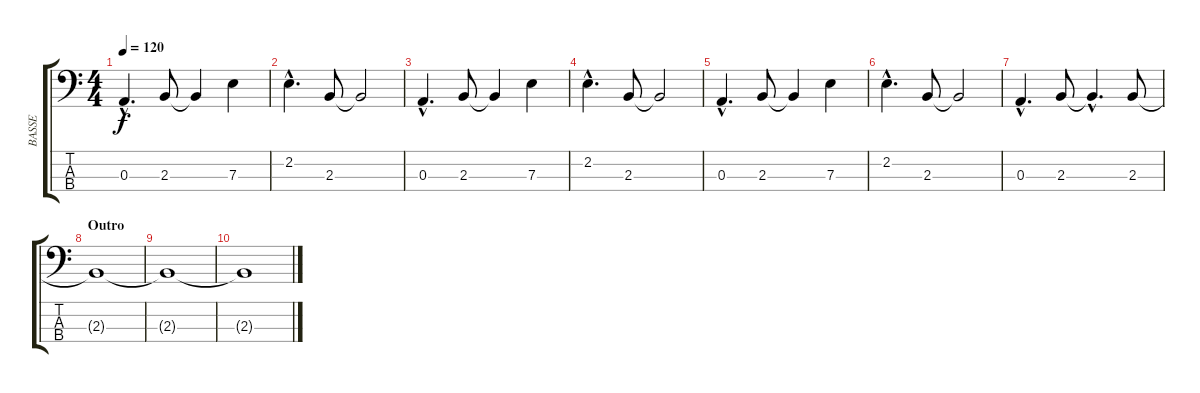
\track ("BASSE" "BASSE") {instrument electricbassfinger}
\staff {score tabs}
\tuning (G2 D2 A1 E1) {hide}
\ts (4 4)
\tempo 120
\clef f4
\ks c
0.3{hac}.4{d dy f} 2.3.8 2.3{t}.4 7.3.4 |
2.2{hac}.4{d} 2.3.8 2.3{t}.2 |
0.3{hac}.4{d} 2.3.8 2.3{t}.4 7.3.4 |
2.2{hac}.4{d} 2.3.8 2.3{t}.2 |
0.3{hac}.4{d} 2.3.8 2.3{t}.4 7.3.4 |
2.2{hac}.4{d} 2.3.8 2.3{t}.2 |
0.3{hac}.4{d} 2.3.8 2.3{hac t}.4{d} 2.3.8 |
\section ("" "Outro")
2.3{t}.1 |
2.3{t}.1 |
2.3{t}.1
